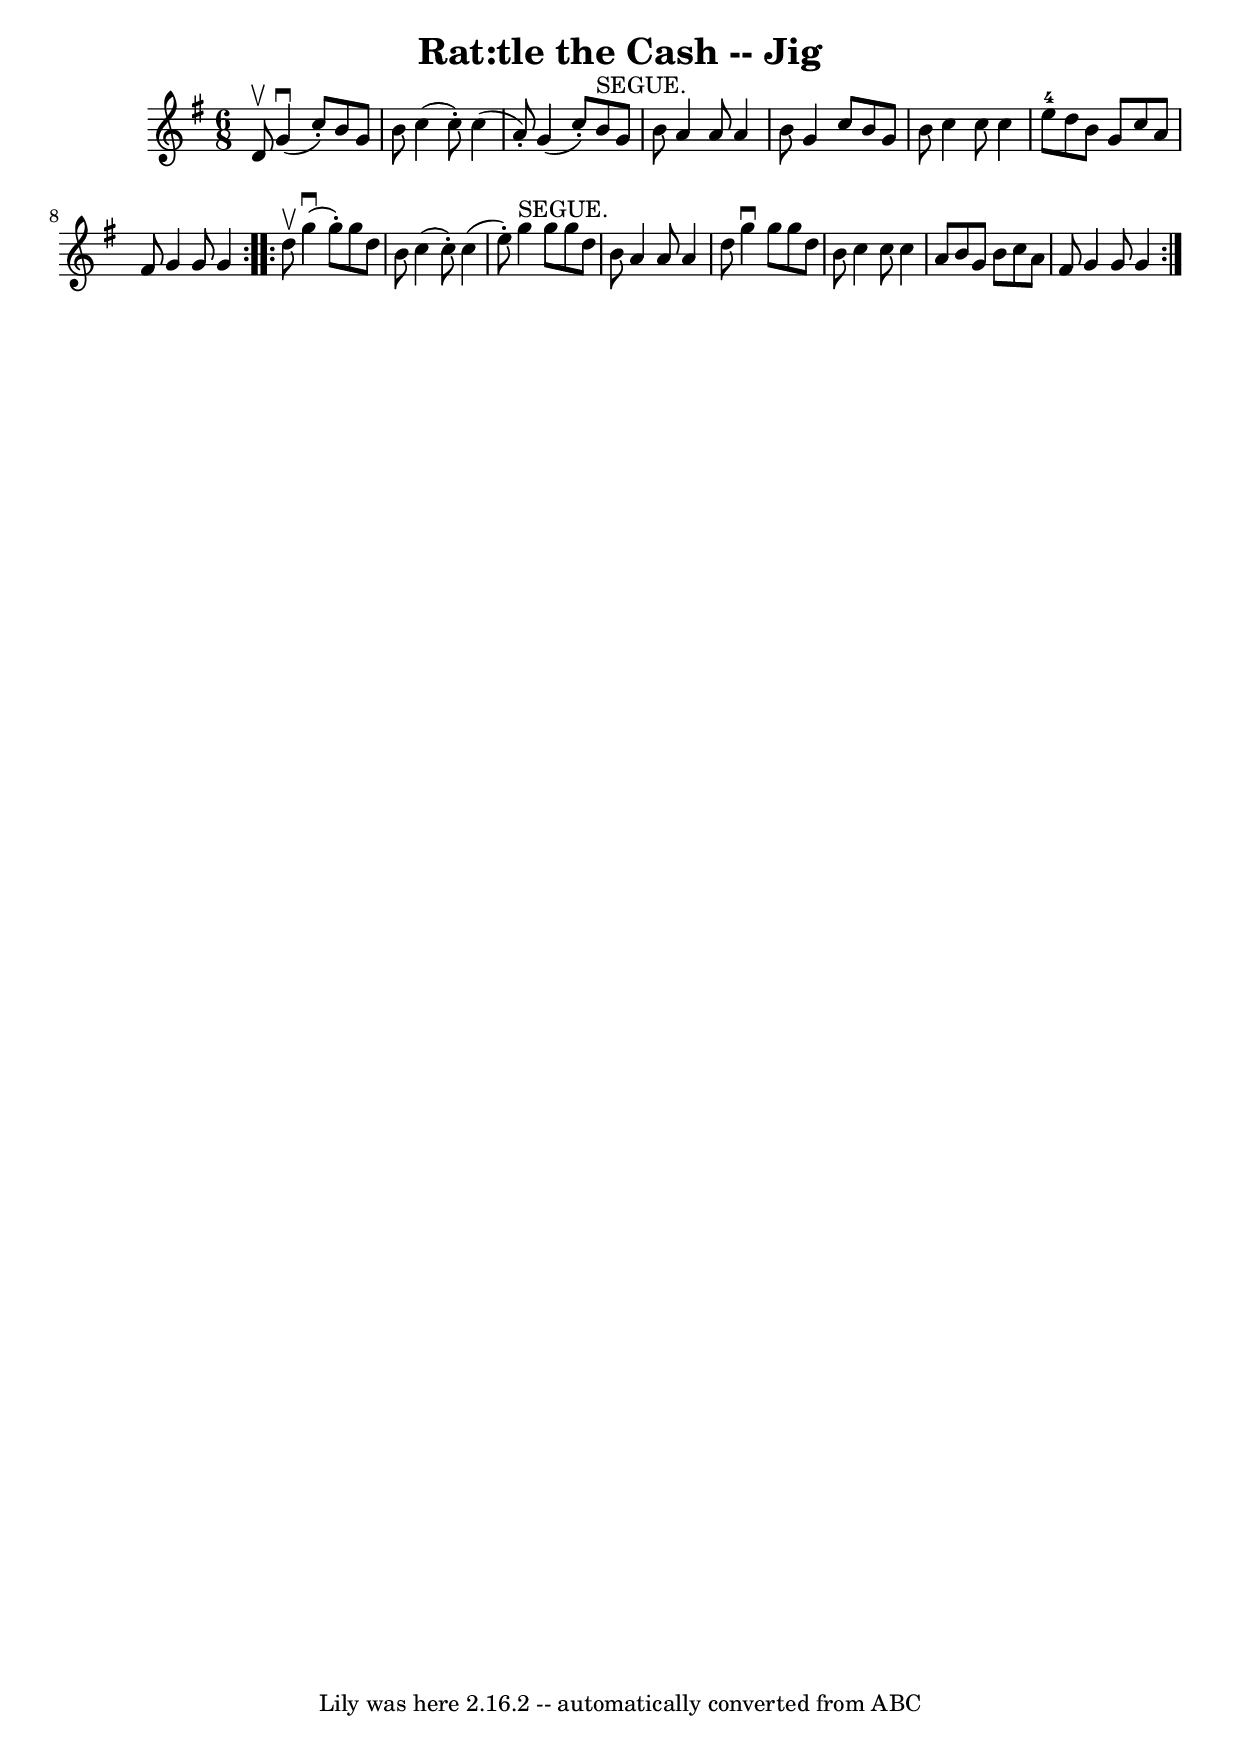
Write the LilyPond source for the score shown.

\version "2.7.40"
\include "Mammoth.ily"
\header {
	book = "Ryan's Mammoth Collection"
	crossRefNumber = "1"
	footnotes = ""
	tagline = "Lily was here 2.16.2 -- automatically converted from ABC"
	title = "Rat:tle the Cash -- Jig"
}
voicedefault =  {
\set Score.defaultBarType = "empty"

\repeat volta 2 {
\time 6/8 \key g \major d'8^\upbow |
 g'4^\downbow(c''8 -.)   
b'8 g'8 b'8  |
 c''4 (c''8 -.) c''4 (a'8 -.) |
 
 g'4 (c''8 -.) b'8^"SEGUE." g'8 b'8  |
 a'4 a'8    
a'4 b'8  |
 g'4 c''8 b'8 g'8 b'8  |
 c''4    
c''8 c''4 e''8-4 |
 d''8 b'8 g'8 c''8 a'8 fis'8 
 |
 g'4 g'8 g'4  } \repeat volta 2 { d''8^\upbow |
   
g''4^\downbow(g''8 -.) g''8 d''8 b'8  |
 c''4 (c''8 -. 
-) c''4 (e''8 -.) |
 g''4^"SEGUE." g''8 g''8 d''8    
b'8  |
 a'4 a'8 a'4 d''8  |
 g''4^\downbow g''8   
 g''8 d''8 b'8  |
 c''4 c''8 c''4 a'8  |
 b'8    
g'8 b'8 c''8 a'8 fis'8  |
 g'4 g'8 g'4  }   
}

\score{
    <<

	\context Staff="default"
	{
	    \voicedefault 
	}

    >>
	\layout {
	}
	\midi {}
}
